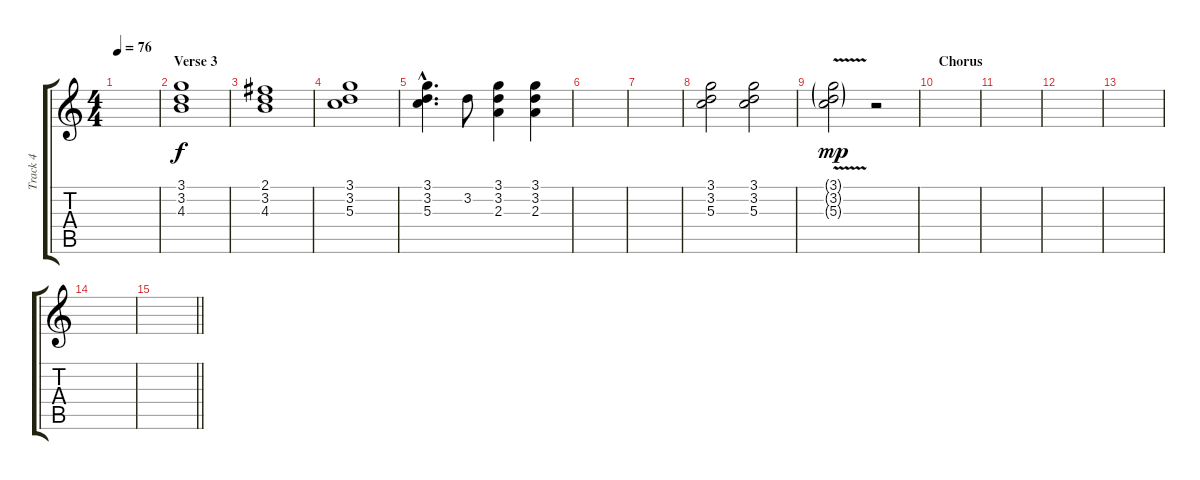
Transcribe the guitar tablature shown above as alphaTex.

\track ("Track 4" "Track 4") {instrument electricguitarclean}
\staff {score tabs}
\tuning (E4 B3 G3 D3 A2 E2) {hide}
\ts (4 4)
\tempo 76
\clef g2
\ks c
|
\section ("" "Verse 3")
(3.1 3.2 4.3).1 |
(2.1 3.2 4.3).1 |
(3.1 3.2 5.3).1 |
(3.1{hac} 3.2{hac} 5.3{hac}).4{d} 3.2.8 (3.1 3.2 2.3).4 (3.1 3.2 2.3).4 |
|
|
(3.1 3.2 5.3).2 (3.1 3.2 5.3).2 |
(3.1{g} 3.2{g} 5.3{v g}).2{dy mp} r.2 |
\section ("" "Chorus")
|
|
|
|
|
\barLineRight lightlight
